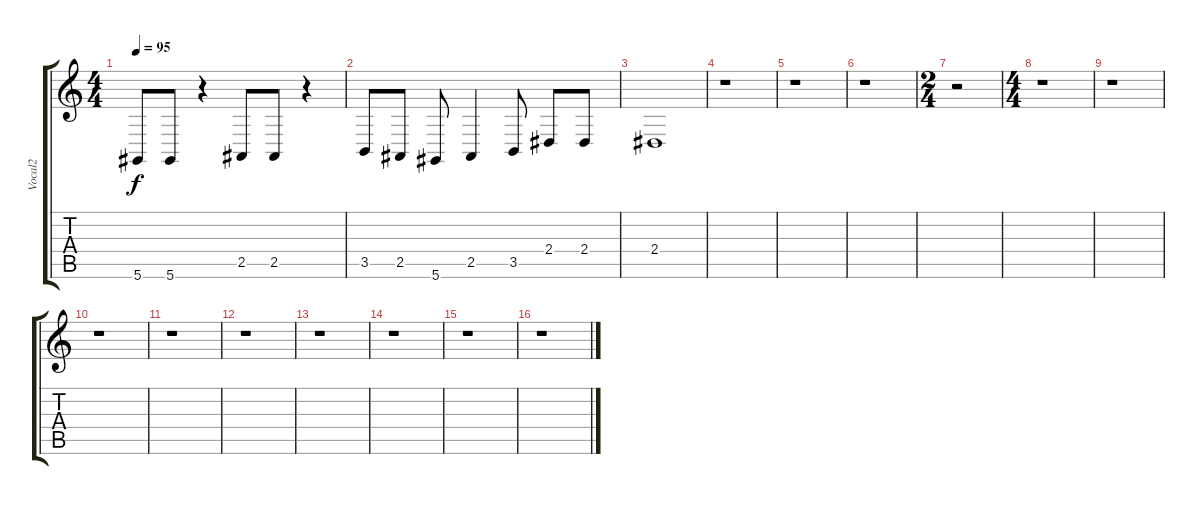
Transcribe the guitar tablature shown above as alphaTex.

\track ("Vocal2" "Vocal2") {instrument reedorgan}
\staff {score tabs}
\tuning (Eb4 Bb3 Gb3 Db3 Ab2 Eb2) {hide}
\ts (4 4)
\tempo 95
\clef g2
\ks c
5.6.8{dy f} 5.6.8 r.4 2.5.8 2.5.8 r.4 |
3.5.8 2.5.8 5.6.8 2.5.4 3.5.8 2.4.8 2.4.8 |
2.4.1 |
r.1 |
r.1 |
r.1 |
\ts (2 4)
r.2 |
\ts (4 4)
r.1 |
r.1 |
r.1 |
r.1 |
r.1 |
r.1 |
r.1 |
r.1 |
r.1
